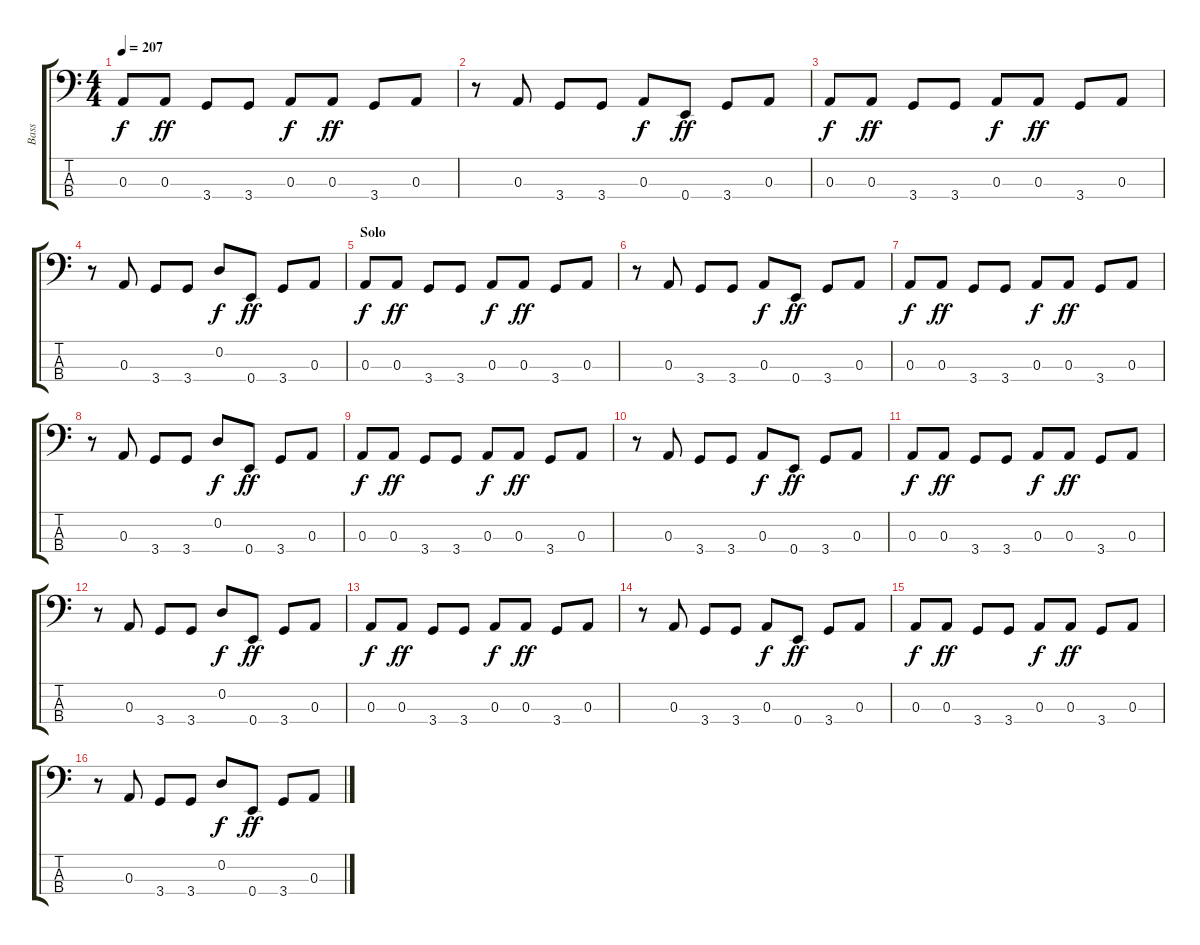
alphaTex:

\track ("Bass" "Bass") {instrument electricbassfinger}
\staff {score tabs}
\tuning (G2 D2 A1 E1) {hide}
\ts (4 4)
\tempo 207
\clef f4
\ks c
0.3.8{dy f} 0.3.8{dy ff} 3.4.8 3.4.8 0.3.8{dy f} 0.3.8{dy ff} 3.4.8 0.3.8 |
r.8 0.3.8 3.4.8 3.4.8 0.3.8{dy f} 0.4.8{dy ff} 3.4.8 0.3.8 |
0.3.8{dy f} 0.3.8{dy ff} 3.4.8 3.4.8 0.3.8{dy f} 0.3.8{dy ff} 3.4.8 0.3.8 |
r.8 0.3.8 3.4.8 3.4.8 0.2.8{dy f} 0.4.8{dy ff} 3.4.8 0.3.8 |
\section ("" "Solo")
0.3.8{dy f} 0.3.8{dy ff} 3.4.8 3.4.8 0.3.8{dy f} 0.3.8{dy ff} 3.4.8 0.3.8 |
r.8 0.3.8 3.4.8 3.4.8 0.3.8{dy f} 0.4.8{dy ff} 3.4.8 0.3.8 |
0.3.8{dy f} 0.3.8{dy ff} 3.4.8 3.4.8 0.3.8{dy f} 0.3.8{dy ff} 3.4.8 0.3.8 |
r.8 0.3.8 3.4.8 3.4.8 0.2.8{dy f} 0.4.8{dy ff} 3.4.8 0.3.8 |
0.3.8{dy f} 0.3.8{dy ff} 3.4.8 3.4.8 0.3.8{dy f} 0.3.8{dy ff} 3.4.8 0.3.8 |
r.8 0.3.8 3.4.8 3.4.8 0.3.8{dy f} 0.4.8{dy ff} 3.4.8 0.3.8 |
0.3.8{dy f} 0.3.8{dy ff} 3.4.8 3.4.8 0.3.8{dy f} 0.3.8{dy ff} 3.4.8 0.3.8 |
r.8 0.3.8 3.4.8 3.4.8 0.2.8{dy f} 0.4.8{dy ff} 3.4.8 0.3.8 |
0.3.8{dy f} 0.3.8{dy ff} 3.4.8 3.4.8 0.3.8{dy f} 0.3.8{dy ff} 3.4.8 0.3.8 |
r.8 0.3.8 3.4.8 3.4.8 0.3.8{dy f} 0.4.8{dy ff} 3.4.8 0.3.8 |
0.3.8{dy f} 0.3.8{dy ff} 3.4.8 3.4.8 0.3.8{dy f} 0.3.8{dy ff} 3.4.8 0.3.8 |
r.8 0.3.8 3.4.8 3.4.8 0.2.8{dy f} 0.4.8{dy ff} 3.4.8 0.3.8
